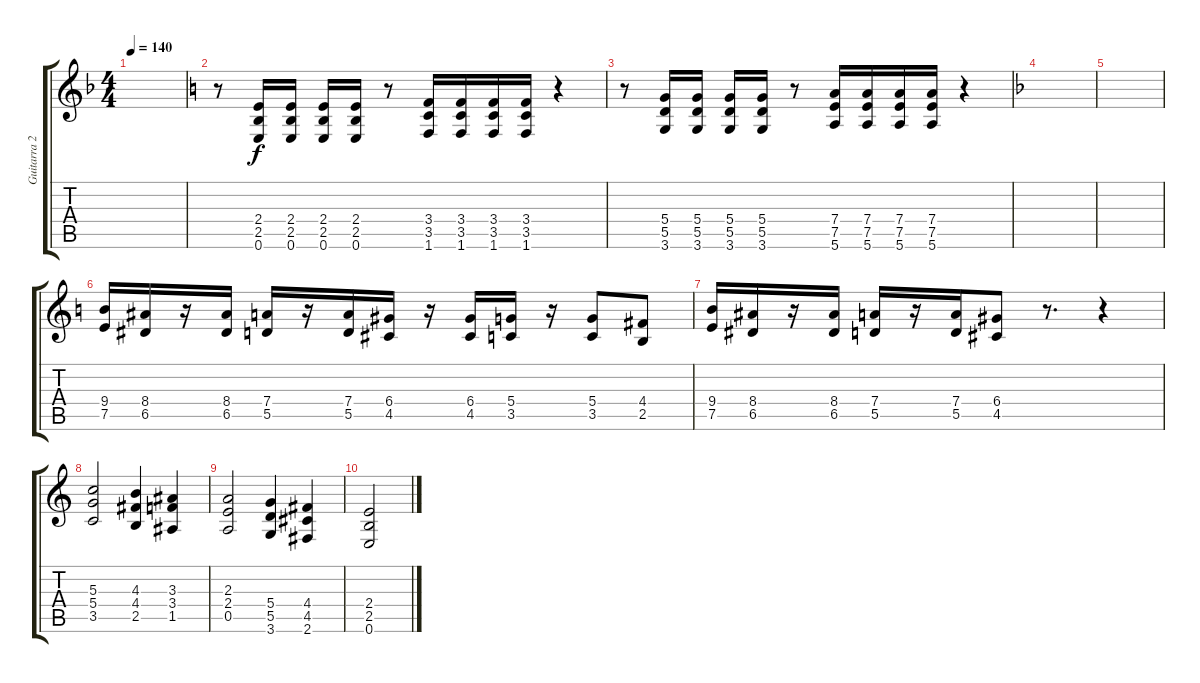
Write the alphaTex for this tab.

\track ("Guitarra 2" "Guitarra 2") {instrument overdrivenguitar}
\staff {score tabs}
\tuning (E4 B3 G3 D3 A2 E2) {hide}
\ts (4 4)
\tempo 140
\clef g2
\ks f
|
\ks c
r.8 (2.4 2.5 0.6).16 (2.4 2.5 0.6).16 (2.4 2.5 0.6).16 (2.4 2.5 0.6).16 r.8 (3.4 3.5 1.6).16 (3.4 3.5 1.6).16 (3.4 3.5 1.6).16 (3.4 3.5 1.6).16 r.4 |
r.8 (5.4 5.5 3.6).16 (5.4 5.5 3.6).16 (5.4 5.5 3.6).16 (5.4 5.5 3.6).16 r.8 (7.4 7.5 5.6).16 (7.4 7.5 5.6).16 (7.4 7.5 5.6).16 (7.4 7.5 5.6).16 r.4 |
\ks f
|
|
\ks c
(9.4 7.5).16 (8.4 6.5).16 r.16 (8.4 6.5).16 (7.4 5.5).16 r.16 (7.4 5.5).16 (6.4 4.5).16 r.16 (6.4 4.5).16 (5.4 3.5).16 r.16 (5.4 3.5).8 (4.4 2.5).8 |
(9.4 7.5).16 (8.4 6.5).16 r.16 (8.4 6.5).16 (7.4 5.5).16 r.16 (7.4 5.5).16 (6.4 4.5).8 r.8{d} r.4 |
(5.3 5.4 3.5).2 (4.3 4.4 2.5).4 (3.3 3.4 1.5).4 |
(2.3 2.4 0.5).2 (5.4 5.5 3.6).4 (4.4 4.5 2.6).4 |
(2.4 2.5 0.6).2
